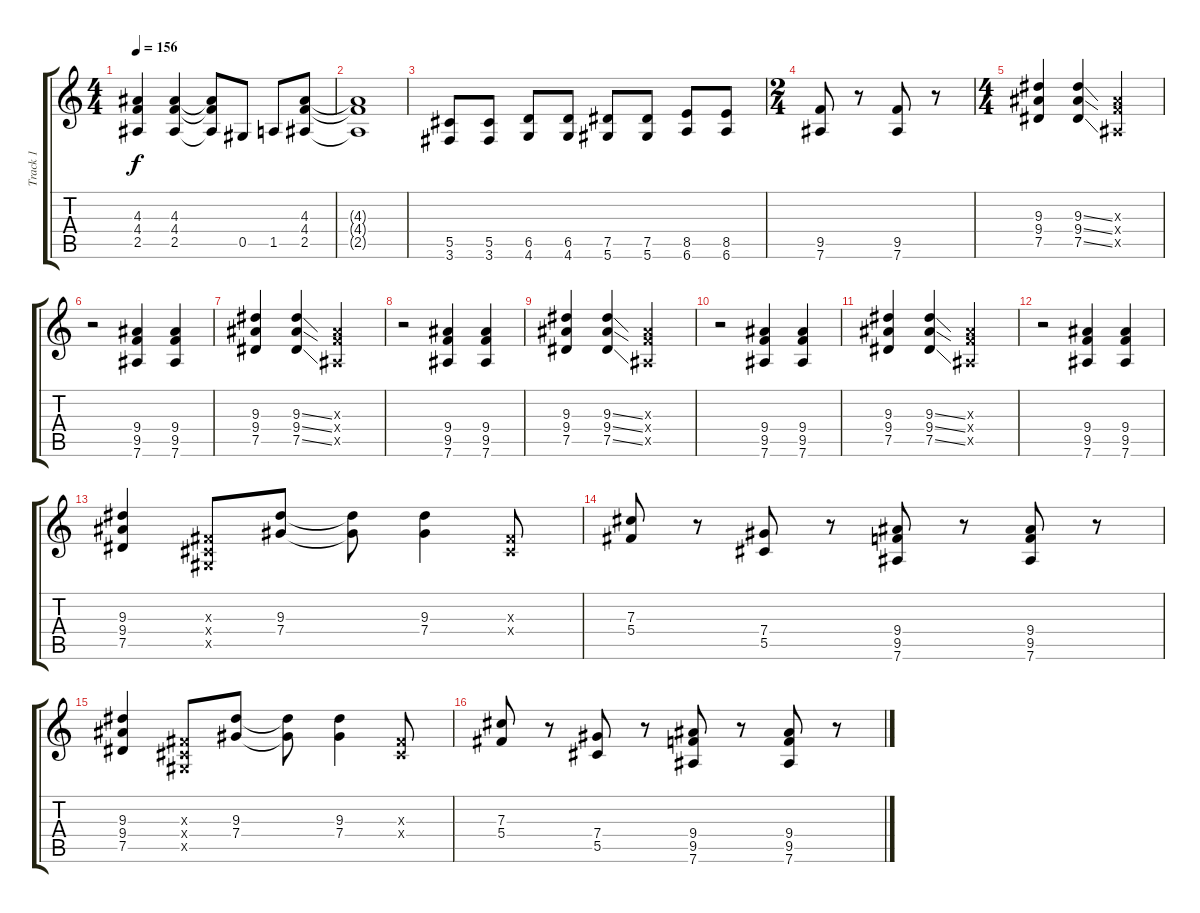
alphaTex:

\track ("Track 1" "Track 1") {instrument overdrivenguitar}
\staff {score tabs}
\tuning (Eb4 Bb3 Gb3 Db3 Ab2 Eb2) {hide}
\ts (4 4)
\tempo 156
\clef g2
\ks c
(4.3 4.4 2.5).4{dy f} (4.3 4.4 2.5).4 (4.3{t} 4.4{t} 2.5{t}).8 0.5.8 1.5.8 (4.3 4.4 2.5).8 |
(4.3{t} 4.4{t} 2.5{t}).1 |
(5.5 3.6).8 (5.5 3.6).8 (6.5 4.6).8 (6.5 4.6).8 (7.5 5.6).8 (7.5 5.6).8 (8.5 6.6).8 (8.5 6.6).8 |
\ts (2 4)
(9.5 7.6).8 r.8 (9.5 7.6).8 r.8 |
\ts (4 4)
(9.3 9.4 7.5).4 (9.3{ss} 9.4{ss} 7.5{ss}).4 (4.3{x} 4.4{x} 2.5{x}).2 |
r.2 (9.4 9.5 7.6).4 (9.4 9.5 7.6).4 |
(9.3 9.4 7.5).4 (9.3{ss} 9.4{ss} 7.5{ss}).4 (4.3{x} 4.4{x} 2.5{x}).2 |
r.2 (9.4 9.5 7.6).4 (9.4 9.5 7.6).4 |
(9.3 9.4 7.5).4 (9.3{ss} 9.4{ss} 7.5{ss}).4 (4.3{x} 4.4{x} 2.5{x}).2 |
r.2 (9.4 9.5 7.6).4 (9.4 9.5 7.6).4 |
(9.3 9.4 7.5).4 (9.3{ss} 9.4{ss} 7.5{ss}).4 (4.3{x} 4.4{x} 2.5{x}).2 |
r.2 (9.4 9.5 7.6).4 (9.4 9.5 7.6).4 |
(9.3 9.4 7.5).4 (0.3{x} 0.4{x} 0.5{x}).8 (9.3 7.4).8 (9.3{t} 7.4{t}).8 (9.3 7.4).4 (0.3{x} 0.4{x}).8 |
(7.3 5.4).8 r.8 (7.4 5.5).8 r.8 (9.4 9.5 7.6).8 r.8 (9.4 9.5 7.6).8 r.8 |
(9.3 9.4 7.5).4 (0.3{x} 0.4{x} 0.5{x}).8 (9.3 7.4).8 (9.3{t} 7.4{t}).8 (9.3 7.4).4 (0.3{x} 0.4{x}).8 |
(7.3 5.4).8 r.8 (7.4 5.5).8 r.8 (9.4 9.5 7.6).8 r.8 (9.4 9.5 7.6).8 r.8
